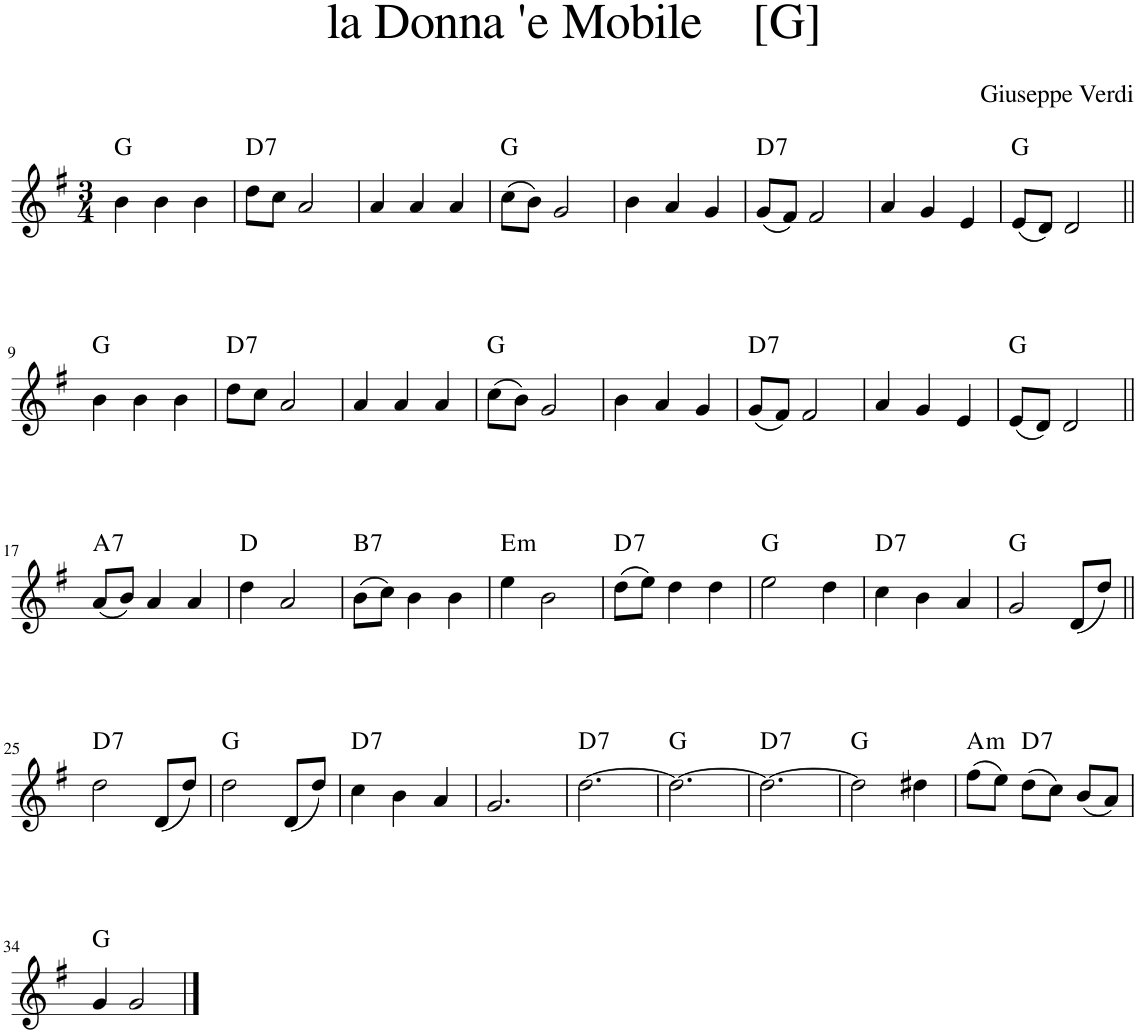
**kern	**harte
*part1	*part1
*staff1	*
*I"Piano	*
*I'Pno	*
*clefG2	*
*k[f#]	*
*G:	*
*M3/4	*
=1	=1
4b\	G:maj
4b\	.
4b\	.
=2	=2
!	!LO:H:kt=7
8dd\L	D:7
8cc\J	.
2a/	.
=3	=3
4a/	.
4a/	.
4a/	.
=4	=4
(8cc\L	G:maj
8b\J)	.
2g/	.
=5	=5
4b\	.
4a/	.
4g/	.
=6	=6
!	!LO:H:kt=7
(8g/L	D:7
8f#/J)	.
2f#/	.
=7	=7
4a/	.
4g/	.
4e/	.
=8	=8
(8e/L	G:maj
8d/J)	.
2d/	.
!!LO:LB:g=z
=9||	=9||
4b\	G:maj
4b\	.
4b\	.
=10	=10
!	!LO:H:kt=7
8dd\L	D:7
8cc\J	.
2a/	.
=11	=11
4a/	.
4a/	.
4a/	.
=12	=12
(8cc\L	G:maj
8b\J)	.
2g/	.
=13	=13
4b\	.
4a/	.
4g/	.
=14	=14
!	!LO:H:kt=7
(8g/L	D:7
8f#/J)	.
2f#/	.
=15	=15
4a/	.
4g/	.
4e/	.
=16	=16
(8e/L	G:maj
8d/J)	.
2d/	.
!!LO:LB:g=z
=17||	=17||
!	!LO:H:kt=7
(8a/L	A:7
8b/J)	.
4a/	.
4a/	.
=18	=18
4dd\	D:maj
2a/	.
=19	=19
!	!LO:H:kt=7
(8b\L	B:7
8cc\J)	.
4b\	.
4b\	.
=20	=20
!	!LO:H:kt=m
4ee\	E:min
2b\	.
=21	=21
!	!LO:H:kt=7
(8dd\L	D:7
8ee\J)	.
4dd\	.
4dd\	.
=22	=22
2ee\	G:maj
4dd\	.
=23	=23
!	!LO:H:kt=7
4cc\	D:7
4b\	.
4a/	.
=24	=24
2g/	G:maj
(8d/L	.
8dd/J)	.
!!LO:LB:g=z
=25||	=25||
!	!LO:H:kt=7
2dd\	D:7
(8d/L	.
8dd/J)	.
=26	=26
2dd\	G:maj
(8d/L	.
8dd/J)	.
=27	=27
!	!LO:H:kt=7
4cc\	D:7
4b\	.
4a/	.
=28	=28
2.g/	.
=29	=29
!	!LO:H:kt=7
[2.dd\	D:7
=30	=30
2.dd\_	G:maj
=31	=31
!	!LO:H:kt=7
2.dd\_	D:7
=32	=32
2dd\]	G:maj
4dd#X\	.
=33	=33
!	!LO:H:kt=m
(8ff#\L	A:min
8ee\J)	.
!	!LO:H:kt=7
(8dd\L	D:7
8cc\J)	.
(8b/L	.
8a/J)	.
!!LO:LB:g=z
=34	=34
4g/	G:maj
2g/	.
==	==
*-	*-
